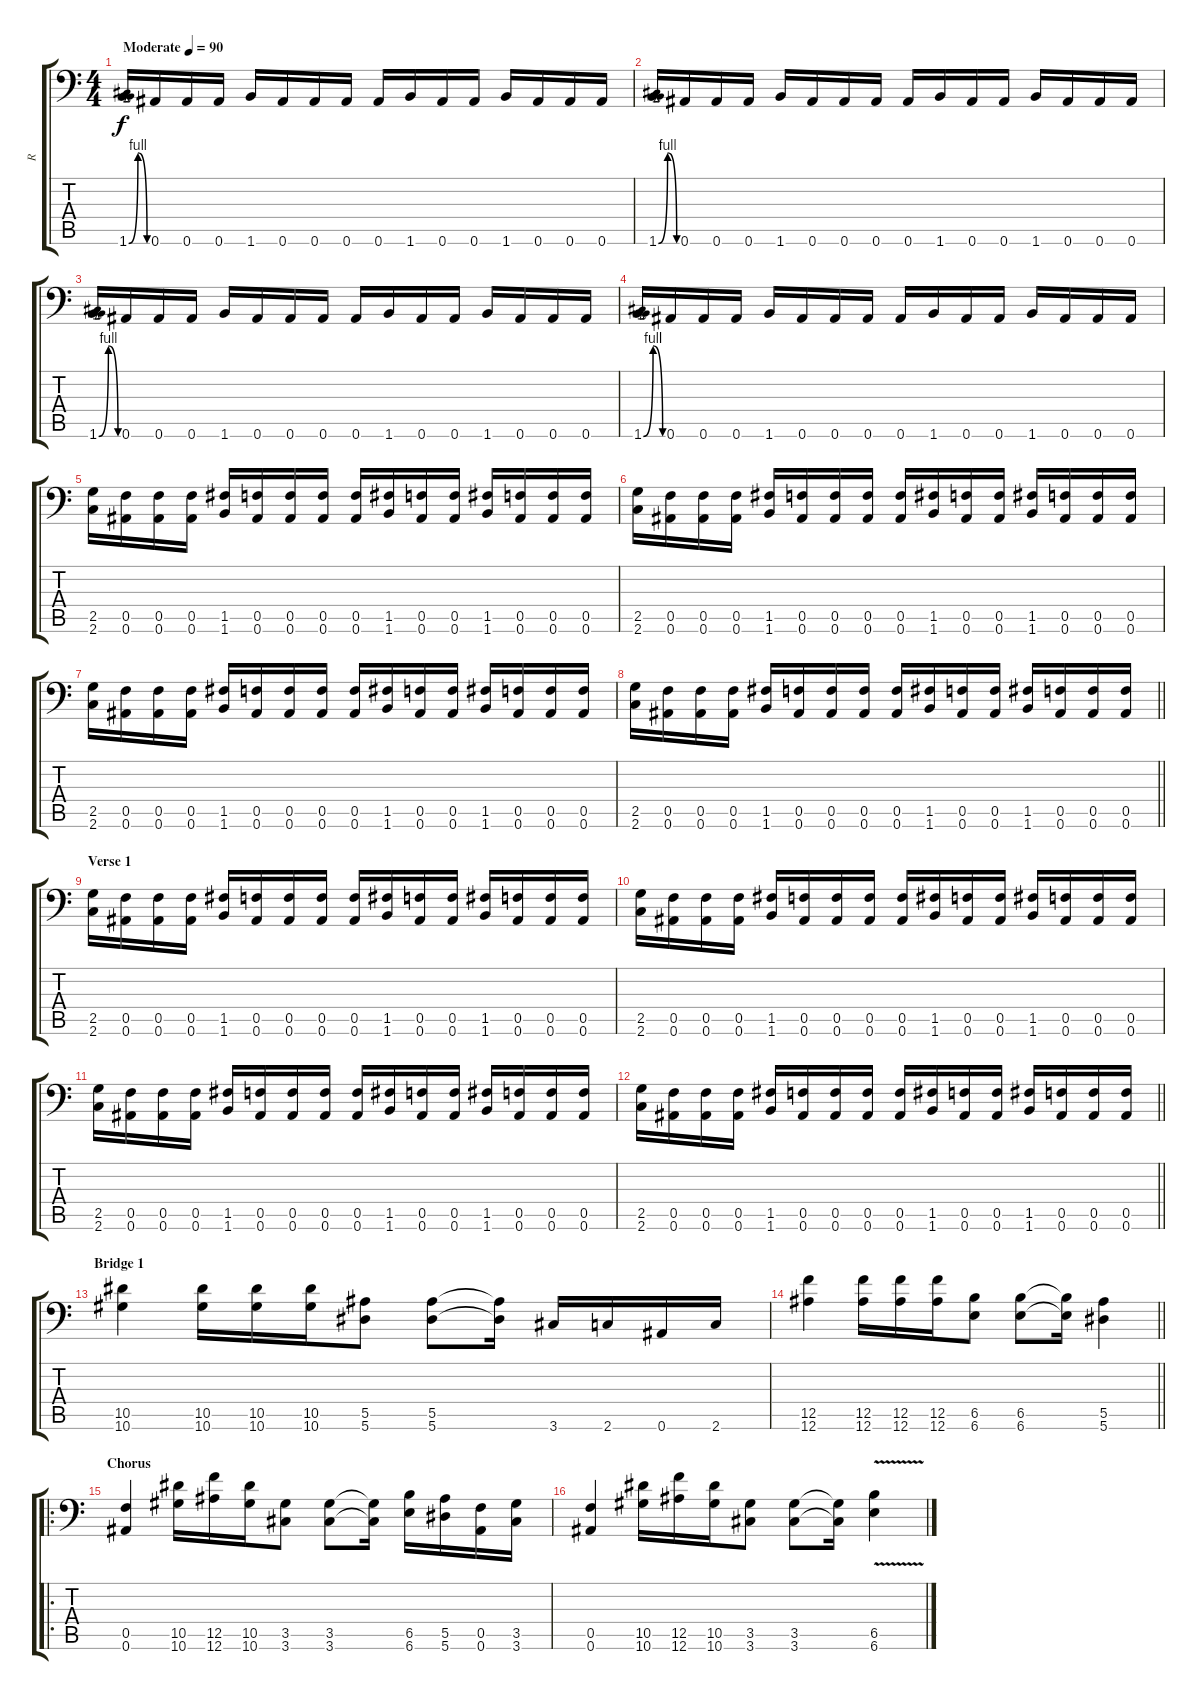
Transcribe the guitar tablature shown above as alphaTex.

\track ("R" "R") {instrument distortionguitar}
\staff {score tabs}
\tuning (C4 G3 Eb3 Bb2 F2 Bb1) {hide}
\ts (4 4)
\tempo (90 "Moderate")
\clef f4
\ks c
1.6{be (bendrelease 0 0 15 4 45 4 60 0)}.16{txt "" dy f instrument distortionguitar} 0.6.16 0.6.16 0.6.16 1.6.16 0.6.16 0.6.16 0.6.16 0.6.16 1.6.16 0.6.16 0.6.16 1.6.16 0.6.16 0.6.16 0.6.16 |
1.6{be (bendrelease 0 0 15 4 45 4 60 0)}.16 0.6.16 0.6.16 0.6.16 1.6.16 0.6.16 0.6.16 0.6.16 0.6.16 1.6.16 0.6.16 0.6.16 1.6.16 0.6.16 0.6.16 0.6.16 |
1.6{be (bendrelease 0 0 15 4 45 4 60 0)}.16 0.6.16 0.6.16 0.6.16 1.6.16 0.6.16 0.6.16 0.6.16 0.6.16 1.6.16 0.6.16 0.6.16 1.6.16 0.6.16 0.6.16 0.6.16 |
1.6{be (bendrelease 0 0 15 4 45 4 60 0)}.16 0.6.16 0.6.16 0.6.16 1.6.16 0.6.16 0.6.16 0.6.16 0.6.16 1.6.16 0.6.16 0.6.16 1.6.16 0.6.16 0.6.16 0.6.16 |
(2.5 2.6).16 (0.5 0.6).16 (0.5 0.6).16 (0.5 0.6).16 (1.5 1.6).16 (0.5 0.6).16 (0.5 0.6).16 (0.5 0.6).16 (0.5 0.6).16 (1.5 1.6).16 (0.5 0.6).16 (0.5 0.6).16 (1.5 1.6).16 (0.5 0.6).16 (0.5 0.6).16 (0.5 0.6).16 |
(2.5 2.6).16 (0.5 0.6).16 (0.5 0.6).16 (0.5 0.6).16 (1.5 1.6).16 (0.5 0.6).16 (0.5 0.6).16 (0.5 0.6).16 (0.5 0.6).16 (1.5 1.6).16 (0.5 0.6).16 (0.5 0.6).16 (1.5 1.6).16 (0.5 0.6).16 (0.5 0.6).16 (0.5 0.6).16 |
(2.5 2.6).16 (0.5 0.6).16 (0.5 0.6).16 (0.5 0.6).16 (1.5 1.6).16 (0.5 0.6).16 (0.5 0.6).16 (0.5 0.6).16 (0.5 0.6).16 (1.5 1.6).16 (0.5 0.6).16 (0.5 0.6).16 (1.5 1.6).16 (0.5 0.6).16 (0.5 0.6).16 (0.5 0.6).16 |
\barLineRight lightlight
(2.5 2.6).16 (0.5 0.6).16 (0.5 0.6).16 (0.5 0.6).16 (1.5 1.6).16 (0.5 0.6).16 (0.5 0.6).16 (0.5 0.6).16 (0.5 0.6).16 (1.5 1.6).16 (0.5 0.6).16 (0.5 0.6).16 (1.5 1.6).16 (0.5 0.6).16 (0.5 0.6).16 (0.5 0.6).16 |
\section ("" "Verse 1")
(2.5 2.6).16 (0.5 0.6).16 (0.5 0.6).16 (0.5 0.6).16 (1.5 1.6).16 (0.5 0.6).16 (0.5 0.6).16 (0.5 0.6).16 (0.5 0.6).16 (1.5 1.6).16 (0.5 0.6).16 (0.5 0.6).16 (1.5 1.6).16 (0.5 0.6).16 (0.5 0.6).16 (0.5 0.6).16 |
(2.5 2.6).16 (0.5 0.6).16 (0.5 0.6).16 (0.5 0.6).16 (1.5 1.6).16 (0.5 0.6).16 (0.5 0.6).16 (0.5 0.6).16 (0.5 0.6).16 (1.5 1.6).16 (0.5 0.6).16 (0.5 0.6).16 (1.5 1.6).16 (0.5 0.6).16 (0.5 0.6).16 (0.5 0.6).16 |
(2.5 2.6).16 (0.5 0.6).16 (0.5 0.6).16 (0.5 0.6).16 (1.5 1.6).16 (0.5 0.6).16 (0.5 0.6).16 (0.5 0.6).16 (0.5 0.6).16 (1.5 1.6).16 (0.5 0.6).16 (0.5 0.6).16 (1.5 1.6).16 (0.5 0.6).16 (0.5 0.6).16 (0.5 0.6).16 |
\barLineRight lightlight
(2.5 2.6).16 (0.5 0.6).16 (0.5 0.6).16 (0.5 0.6).16 (1.5 1.6).16 (0.5 0.6).16 (0.5 0.6).16 (0.5 0.6).16 (0.5 0.6).16 (1.5 1.6).16 (0.5 0.6).16 (0.5 0.6).16 (1.5 1.6).16 (0.5 0.6).16 (0.5 0.6).16 (0.5 0.6).16 |
\section ("" "Bridge 1")
(10.5 10.6).4 (10.5 10.6).16 (10.5 10.6).16 (10.5 10.6).16 (5.5 5.6).8 (5.5 5.6).8 (5.5{t} 5.6{t}).16 3.6.16 2.6.16 0.6.16 2.6.16 |
\barLineRight lightlight
(12.5 12.6).4 (12.5 12.6).16 (12.5 12.6).16 (12.5 12.6).16 (6.5 6.6).8 (6.5 6.6).8 (6.5{t} 6.6{t}).16 (5.5 5.6).4 |
\ro
\section ("" "Chorus")
(0.5 0.6).4 (10.5 10.6).16 (12.5 12.6).16 (10.5 10.6).16 (3.5 3.6).8 (3.5 3.6).8 (3.5{t} 3.6{t}).16 (6.5 6.6).16 (5.5 5.6).16 (0.5 0.6).16 (3.5 3.6).16 |
(0.5 0.6).4 (10.5 10.6).16 (12.5 12.6).16 (10.5 10.6).16 (3.5 3.6).8 (3.5 3.6).8 (3.5{t} 3.6{t}).16 (6.5{v} 6.6{v}).4
